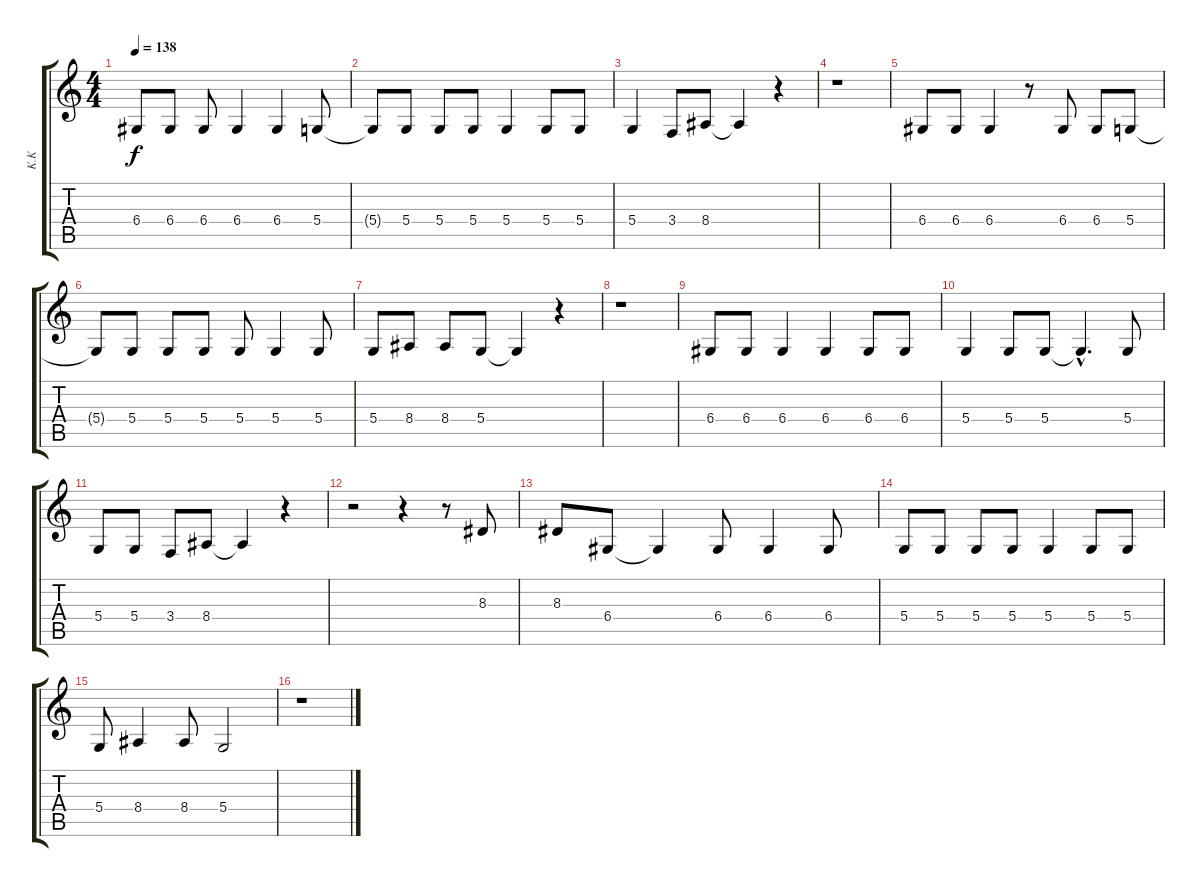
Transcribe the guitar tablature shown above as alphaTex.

\track ("K.K" "K.K") {instrument lead2sawtooth}
\staff {score tabs}
\tuning (E4 B3 G3 D3 A2 D2) {hide}
\ts (4 4)
\tempo 138
\clef g2
\ks c
6.4.8{dy f} 6.4.8 6.4.8 6.4.4 6.4.4 5.4.8 |
5.4{t}.8 5.4.8 5.4.8 5.4.8 5.4.4 5.4.8 5.4.8 |
5.4.4 3.4.8 8.4.8 8.4{t}.4 r.4 |
r.1 |
6.4.8 6.4.8 6.4.4 r.8 6.4.8 6.4.8 5.4.8 |
5.4{t}.8 5.4.8 5.4.8 5.4.8 5.4.8 5.4.4 5.4.8 |
5.4.8 8.4.8 8.4.8 5.4.8 5.4{t}.4 r.4 |
r.1 |
6.4.8 6.4.8 6.4.4 6.4.4 6.4.8 6.4.8 |
5.4.4 5.4.8 5.4.8 5.4{hac t}.4{d} 5.4.8 |
5.4.8 5.4.8 3.4.8 8.4.8 8.4{t}.4 r.4 |
r.2 r.4 r.8 8.3.8 |
8.3.8 6.4.8 6.4{t}.4 6.4.8 6.4.4 6.4.8 |
5.4.8 5.4.8 5.4.8 5.4.8 5.4.4 5.4.8 5.4.8 |
5.4.8 8.4.4 8.4.8 5.4.2 |
r.1
